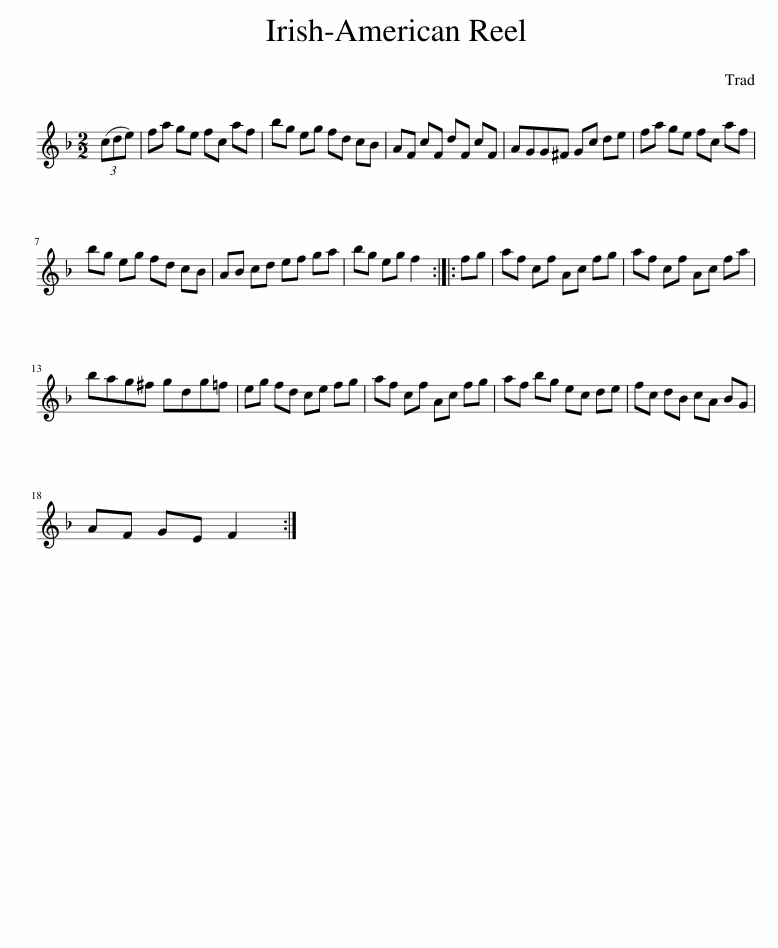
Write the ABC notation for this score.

X:1
L:1/8
M:2/2
I:linebreak $
K:F
V:1 treble
V:1
 (3(cde) | fa ge fc af | bg eg fd cB | AF cF dF cF | AGG^F Gc de | %5
 fa ge fc af |$ bg eg fd cB | AB cd ef ga | bg eg f2 :: fg | %10
 af cf Ac fg | af cf Ac fa |$ bag^f gdg=f | eg fd ce fg | af cf Ac fg | %15
 af bg ec de | fc dB cA BG |$ AF GE F2 :| %18
